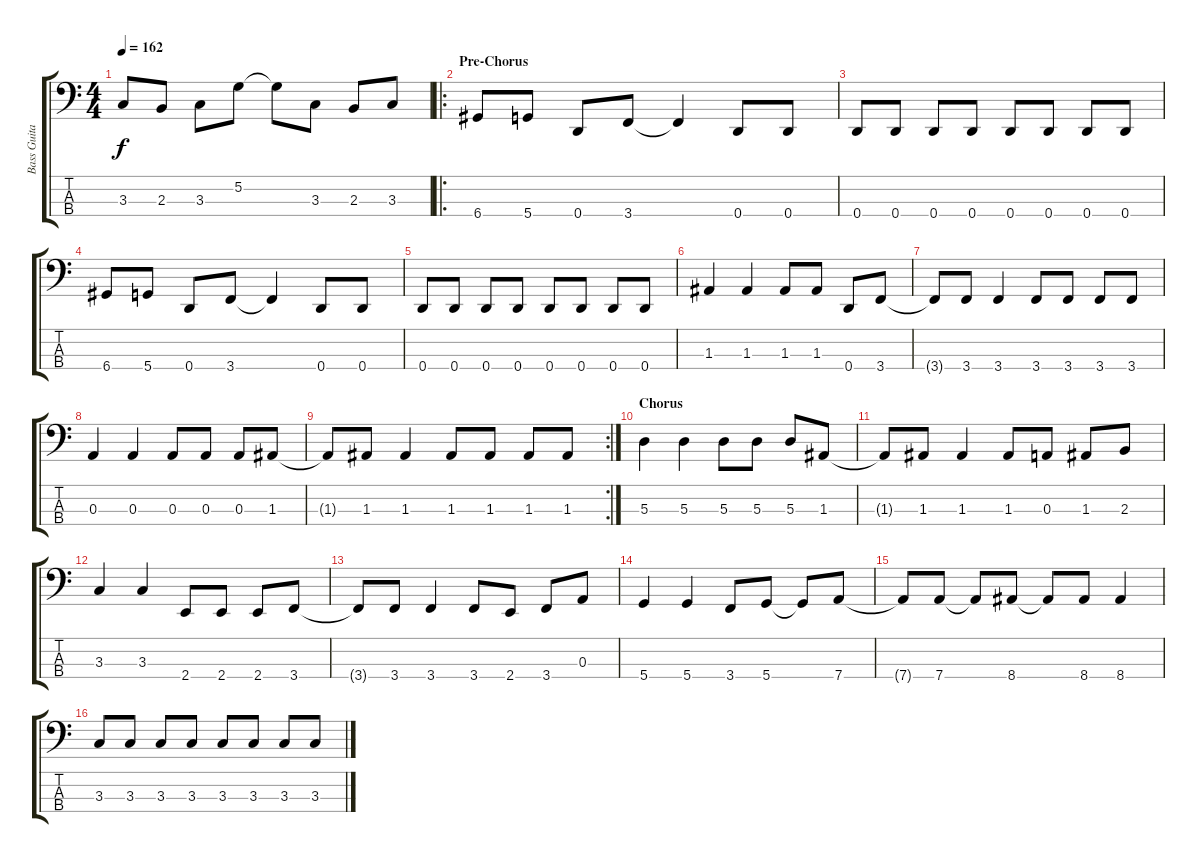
\track ("Bass Guitar" "Bass Guita") {instrument electricbasspick}
\staff {score tabs}
\tuning (G2 D2 A1 D1) {hide}
\ts (4 4)
\tempo 162
\clef f4
\ks c
3.3{t}.8{dy f} 2.3.8 3.3.8 5.2.8 5.2{t}.8 3.3.8 2.3.8 3.3.8 |
\ro
\section ("" "Pre-Chorus")
6.4.8 5.4.8 0.4.8 3.4.8 3.4{t}.4 0.4.8 0.4.8 |
0.4.8 0.4.8 0.4.8 0.4.8 0.4.8 0.4.8 0.4.8 0.4.8 |
6.4.8 5.4.8 0.4.8 3.4.8 3.4{t}.4 0.4.8 0.4.8 |
0.4.8 0.4.8 0.4.8 0.4.8 0.4.8 0.4.8 0.4.8 0.4.8 |
1.3.4 1.3.4 1.3.8 1.3.8 0.4.8 3.4.8 |
3.4{t}.8 3.4.8 3.4.4 3.4.8 3.4.8 3.4.8 3.4.8 |
0.3.4 0.3.4 0.3.8 0.3.8 0.3.8 1.3.8 |
\rc 2
1.3{t}.8 1.3.8 1.3.4 1.3.8 1.3.8 1.3.8 1.3.8 |
\section ("" "Chorus")
5.3.4 5.3.4 5.3.8 5.3.8 5.3.8 1.3.8 |
1.3{t}.8 1.3.8 1.3.4 1.3.8 0.3.8 1.3.8 2.3.8 |
3.3.4 3.3.4 2.4.8 2.4.8 2.4.8 3.4.8 |
3.4{t}.8 3.4.8 3.4.4 3.4.8 2.4.8 3.4.8 0.3.8 |
5.4.4 5.4.4 3.4.8 5.4.8 5.4{t}.8 7.4.8 |
7.4{t}.8 7.4.8 7.4{t}.8 8.4.8 8.4{t}.8 8.4.8 8.4.4 |
3.3.8 3.3.8 3.3.8 3.3.8 3.3.8 3.3.8 3.3.8 3.3.8
